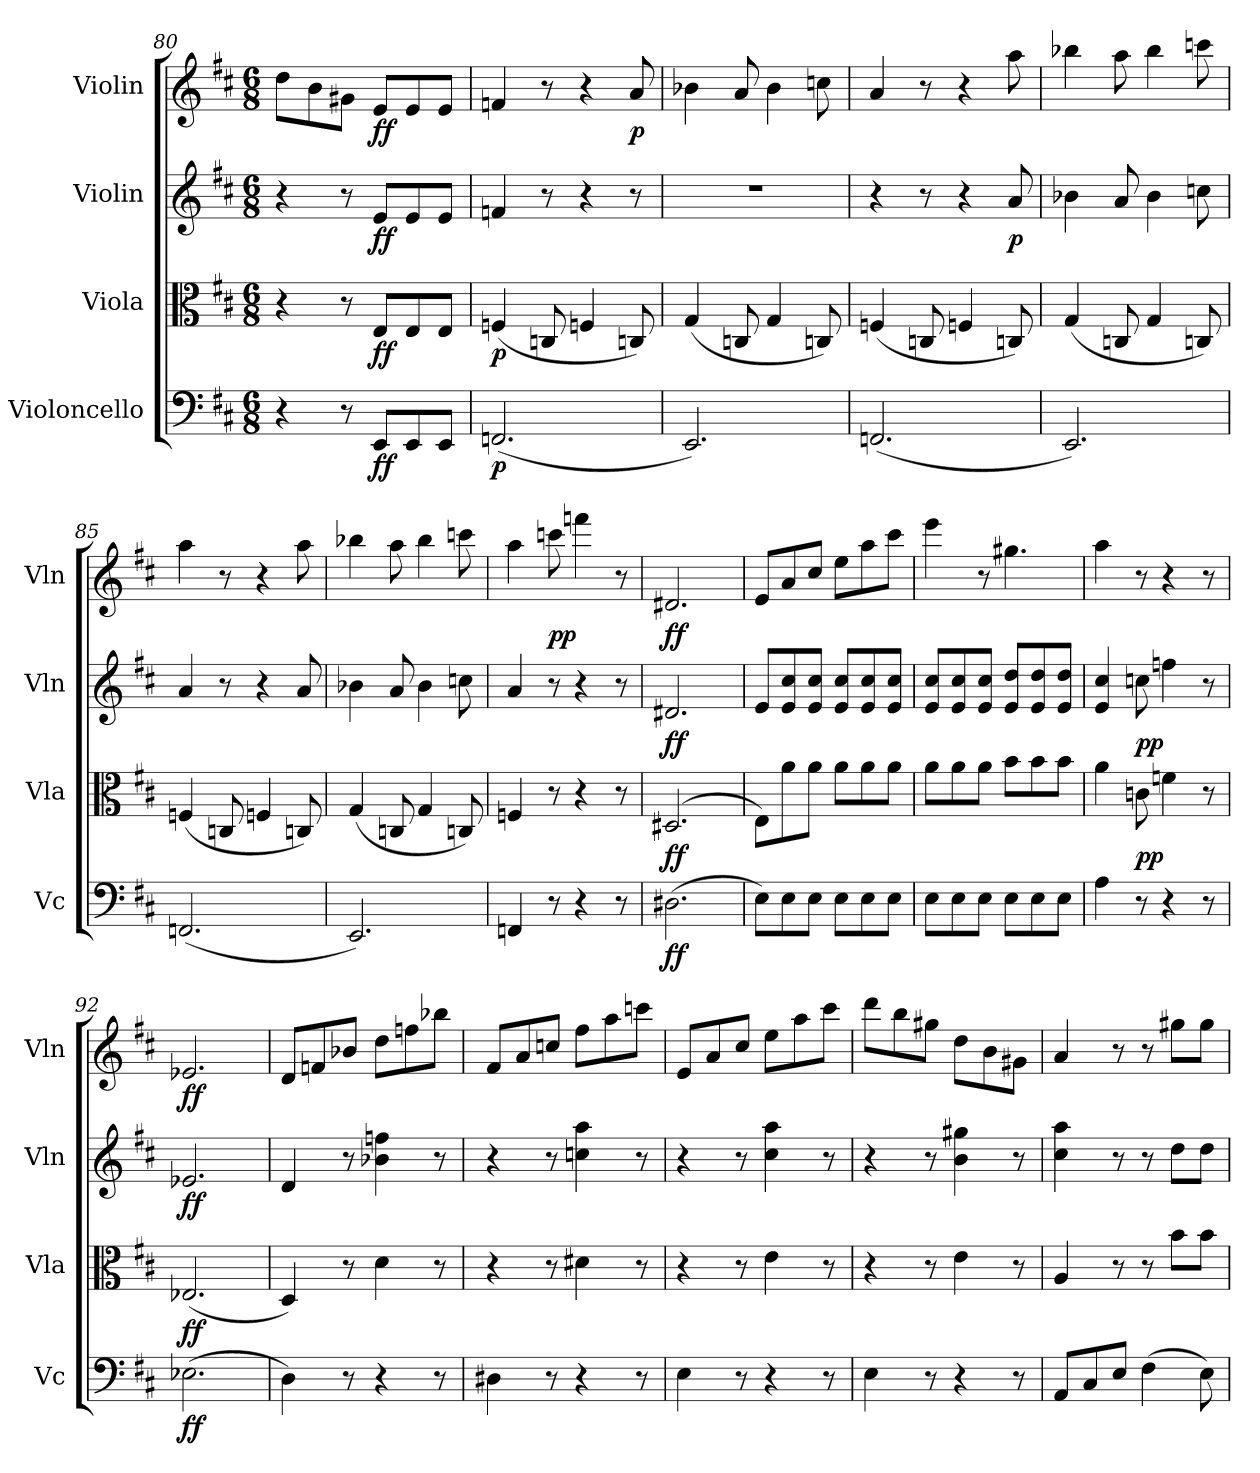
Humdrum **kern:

**kern	**dynam	**kern	**dynam	**kern	**dynam	**kern	**dynam
*part4	*part4	*part3	*part3	*part2	*part2	*part1	*part1
*staff4	*staff4	*staff3	*staff3	*staff2	*staff2	*staff1	*staff1
*I"Violoncello	*	*I"Viola	*	*I"Violin	*	*I"Violin	*
*I'Vc	*	*I'Vla	*	*I'Vln	*	*I'Vln	*
*clefF4	*	*clefC3	*	*clefG2	*	*clefG2	*
*k[f#c#]	*	*k[f#c#]	*	*k[f#c#]	*	*k[f#c#]	*
*D:	*	*D:	*	*D:	*	*D:	*
*M6/8	*	*M6/8	*	*M6/8	*	*M6/8	*
=80	=80	=80	=80	=80	=80	=80	=80
4r	.	4r	.	4r	.	8dd\L	.
.	.	.	.	.	.	8b\	.
8r	.	8r	.	8r	.	8g#X\J	.
8EE/L	ff	8E/L	ff	8e/L	ff	8e/L	ff
8EE/	.	8E/	.	8e/	.	8e/	.
8EE/J	.	8E/J	.	8e/J	.	8e/J	.
=81	=81	=81	=81	=81	=81	=81	=81
(2.FFn/	p	(4Fn/	p	4fn/	.	4fn/	.
.	.	8Cn/	.	8r	.	8r	.
.	.	4Fn/	.	4r	.	4r	.
.	.	8Cn/)	.	8r	.	8a/	p
=82	=82	=82	=82	=82	=82	=82	=82
2.EE/)	.	(4G/	.	2.r	.	4b-X\	.
.	.	8Cn/	.	.	.	8a/	.
.	.	4G/	.	.	.	4b-\	.
.	.	8Cn/)	.	.	.	8ccn\	.
=83	=83	=83	=83	=83	=83	=83	=83
(2.FFn/	.	(4Fn/	.	4r	.	4a/	.
.	.	8Cn/	.	8r	.	8r	.
.	.	4Fn/	.	4r	.	4r	.
.	.	8Cn/)	.	8a/	p	8aa\	.
=84	=84	=84	=84	=84	=84	=84	=84
2.EE/)	.	(4G/	.	4b-X\	.	4bb-X\	.
.	.	8Cn/	.	8a/	.	8aa\	.
.	.	4G/	.	4b-\	.	4bb-\	.
.	.	8Cn/)	.	8ccn\	.	8cccn\	.
=85	=85	=85	=85	=85	=85	=85	=85
(2.FFn/	.	(4Fn/	.	4a/	.	4aa\	.
.	.	8Cn/	.	8r	.	8r	.
.	.	4Fn/	.	4r	.	4r	.
.	.	8Cn/)	.	8a/	.	8aa\	.
=86	=86	=86	=86	=86	=86	=86	=86
2.EE/)	.	(4G/	.	4b-X\	.	4bb-X\	.
.	.	8Cn/	.	8a/	.	8aa\	.
.	.	4G/	.	4b-\	.	4bb-\	.
.	.	8Cn/)	.	8ccn\	.	8cccn\	.
=87	=87	=87	=87	=87	=87	=87	=87
4FFn/	.	4Fn/	.	4a/	.	4aa\	.
8r	.	8r	.	8r	.	8cccn\	pp
4r	.	4r	.	4r	.	4fffn\	.
8r	.	8r	.	8r	.	8r	.
=88	=88	=88	=88	=88	=88	=88	=88
(2.D#X\	ff	(2.D#X/	ff	2.d#X/	ff	2.d#X/	ff
=89	=89	=89	=89	=89	=89	=89	=89
8E\L)	.	8E\L)	.	8e/L	.	8e/L	.
8E\	.	8a\	.	8e/ 8cc#/	.	8a/	.
8E\J	.	8a\J	.	8e/ 8cc#/J	.	8cc#/J	.
8E\L	.	8a\L	.	8e/ 8cc#/L	.	8ee\L	.
8E\	.	8a\	.	8e/ 8cc#/	.	8aa\	.
8E\J	.	8a\J	.	8e/ 8cc#/J	.	8ccc#\J	.
=90	=90	=90	=90	=90	=90	=90	=90
8E\L	.	8a\L	.	8e/ 8cc#/L	.	4eee\	.
8E\	.	8a\	.	8e/ 8cc#/	.	.	.
8E\J	.	8a\J	.	8e/ 8cc#/J	.	8r	.
8E\L	.	8b\L	.	8e/ 8dd/L	.	4.gg#X\	.
8E\	.	8b\	.	8e/ 8dd/	.	.	.
8E\J	.	8b\J	.	8e/ 8dd/J	.	.	.
=91	=91	=91	=91	=91	=91	=91	=91
4A\	.	4a\	.	4e/ 4cc#/	.	4aa\	.
8r	.	8cn\	pp	8ccn\	pp	8r	.
4r	.	4fn\	.	4ffn\	.	4r	.
8r	.	8r	.	8r	.	8r	.
=92	=92	=92	=92	=92	=92	=92	=92
(2.E-X\	ff	(2.E-X/	ff	2.e-X/	ff	2.e-X/	ff
=93	=93	=93	=93	=93	=93	=93	=93
4D\)	.	4D/)	.	4d/	.	8d/L	.
.	.	.	.	.	.	8fn/	.
8r	.	8r	.	8r	.	8b-X/J	.
4r	.	4d\	.	4b-X\ 4ffn\	.	8dd\L	.
.	.	.	.	.	.	8ffn\	.
8r	.	8r	.	8r	.	8bb-X\J	.
=94	=94	=94	=94	=94	=94	=94	=94
4D#X\	.	4r	.	4r	.	8f#/L	.
.	.	.	.	.	.	8a/	.
8r	.	8r	.	8r	.	8ccn/J	.
4r	.	4d#X\	.	4ccn\ 4aa\	.	8ff#\L	.
.	.	.	.	.	.	8aa\	.
8r	.	8r	.	8r	.	8cccn\J	.
=95	=95	=95	=95	=95	=95	=95	=95
4E\	.	4r	.	4r	.	8e/L	.
.	.	.	.	.	.	8a/	.
8r	.	8r	.	8r	.	8cc#/J	.
4r	.	4e\	.	4cc#\ 4aa\	.	8ee\L	.
.	.	.	.	.	.	8aa\	.
8r	.	8r	.	8r	.	8ccc#\J	.
=96	=96	=96	=96	=96	=96	=96	=96
4E\	.	4r	.	4r	.	8ddd\L	.
.	.	.	.	.	.	8bb\	.
8r	.	8r	.	8r	.	8gg#X\J	.
4r	.	4e\	.	4b\ 4gg#X\	.	8dd\L	.
.	.	.	.	.	.	8b\	.
8r	.	8r	.	8r	.	8g#X\J	.
=97	=97	=97	=97	=97	=97	=97	=97
8AA/L	.	4A/	.	4cc#\ 4aa\	.	4a/	.
8C#/	.	.	.	.	.	.	.
8E/J	.	8r	.	8r	.	8r	.
(4F#\	.	8r	.	8r	.	8r	.
.	.	8b\L	.	8dd\L	.	8gg#X\L	.
8E\)	.	8b\J	.	8dd\J	.	8gg#\J	.
=	=	=	=	=	=	=	=
*-	*-	*-	*-	*-	*-	*-	*-
